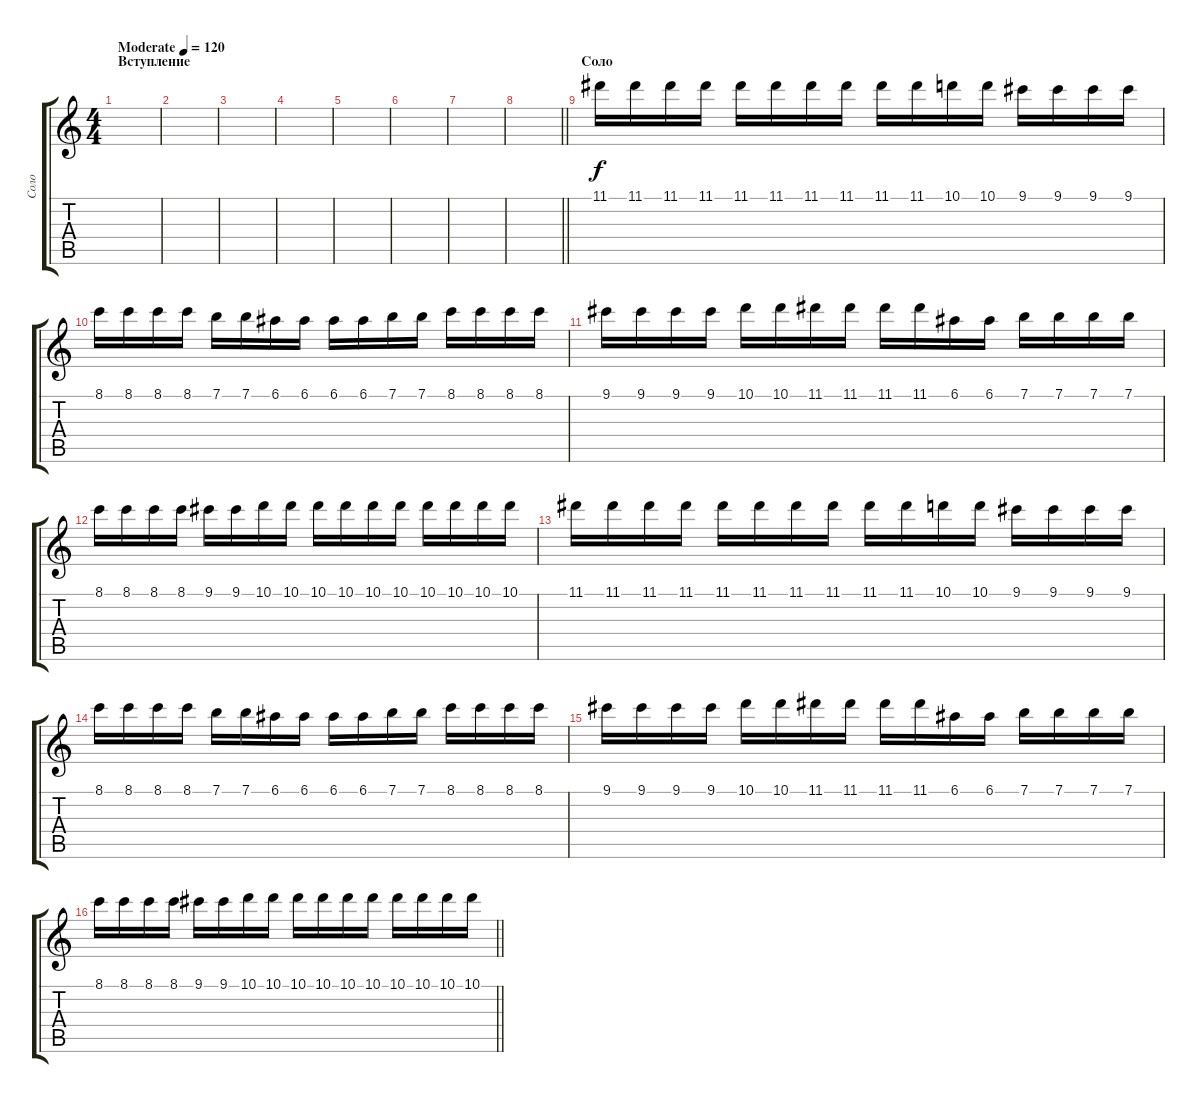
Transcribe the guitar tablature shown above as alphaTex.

\track ("Соло" "Соло") {instrument distortionguitar}
\staff {score tabs}
\tuning (E4 B3 G3 D3 A2 E2) {hide}
\ts (4 4)
\section ("" "Вступление")
\tempo (120 "Moderate")
\clef g2
\ks c
|
|
|
|
|
|
|
\barLineRight lightlight
|
\section ("" "Соло")
11.1.16 11.1.16 11.1.16 11.1.16 11.1.16 11.1.16 11.1.16 11.1.16 11.1.16 11.1.16 10.1.16 10.1.16 9.1.16 9.1.16 9.1.16 9.1.16 |
8.1.16 8.1.16 8.1.16 8.1.16 7.1.16 7.1.16 6.1.16 6.1.16 6.1.16 6.1.16 7.1.16 7.1.16 8.1.16 8.1.16 8.1.16 8.1.16 |
9.1.16 9.1.16 9.1.16 9.1.16 10.1.16 10.1.16 11.1.16 11.1.16 11.1.16 11.1.16 6.1.16 6.1.16 7.1.16 7.1.16 7.1.16 7.1.16 |
8.1.16 8.1.16 8.1.16 8.1.16 9.1.16 9.1.16 10.1.16 10.1.16 10.1.16 10.1.16 10.1.16 10.1.16 10.1.16 10.1.16 10.1.16 10.1.16 |
11.1.16 11.1.16 11.1.16 11.1.16 11.1.16 11.1.16 11.1.16 11.1.16 11.1.16 11.1.16 10.1.16 10.1.16 9.1.16 9.1.16 9.1.16 9.1.16 |
8.1.16 8.1.16 8.1.16 8.1.16 7.1.16 7.1.16 6.1.16 6.1.16 6.1.16 6.1.16 7.1.16 7.1.16 8.1.16 8.1.16 8.1.16 8.1.16 |
9.1.16 9.1.16 9.1.16 9.1.16 10.1.16 10.1.16 11.1.16 11.1.16 11.1.16 11.1.16 6.1.16 6.1.16 7.1.16 7.1.16 7.1.16 7.1.16 |
\barLineRight lightlight
8.1.16 8.1.16 8.1.16 8.1.16 9.1.16 9.1.16 10.1.16 10.1.16 10.1.16 10.1.16 10.1.16 10.1.16 10.1.16 10.1.16 10.1.16 10.1.16
